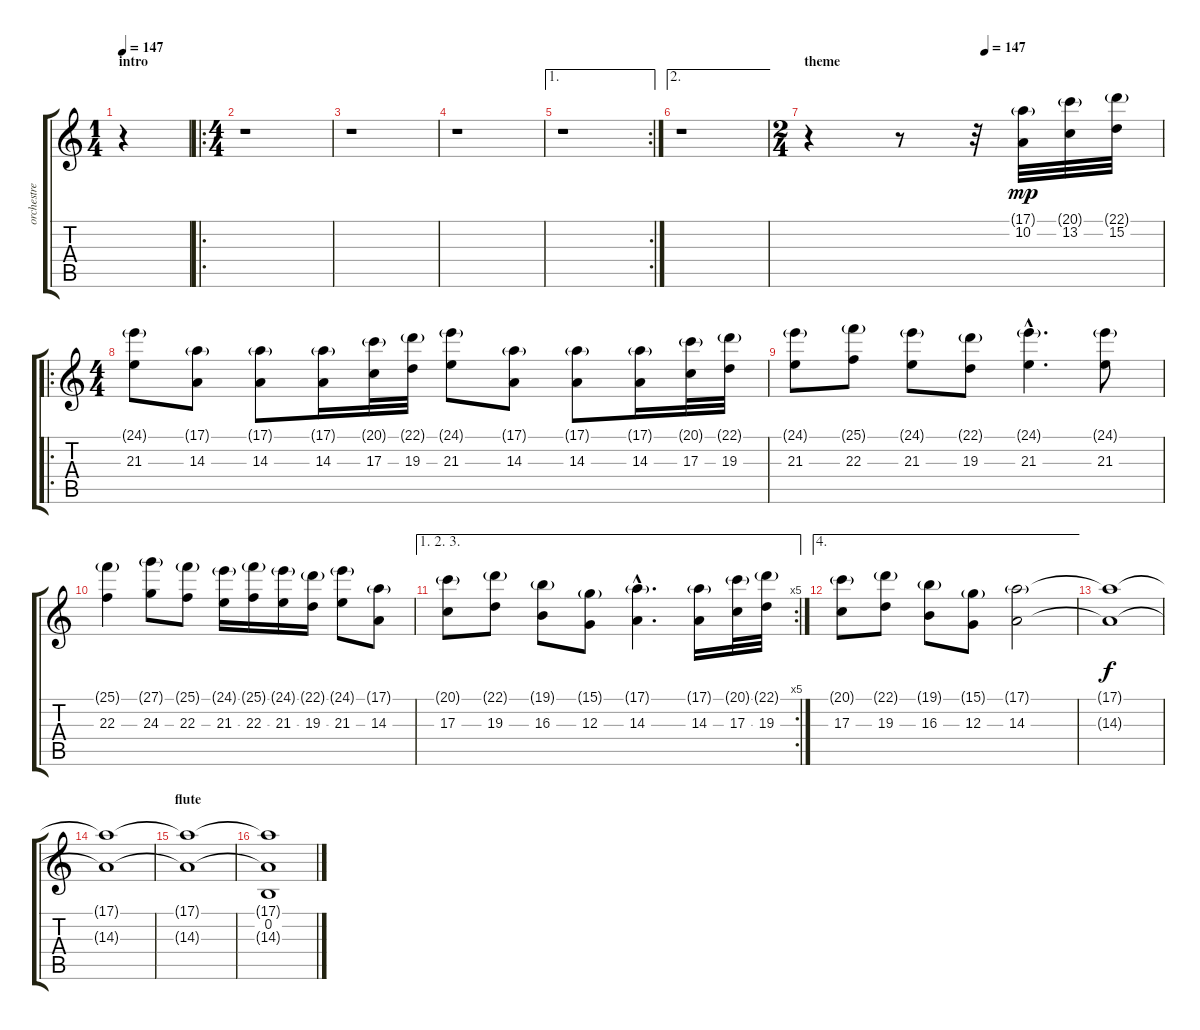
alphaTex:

\track ("orchestre" "orchestre") {instrument viola}
\staff {score tabs}
\tuning (E4 B3 G3 D3 A2 E2) {hide}
\ts (1 4)
\section ("" "intro")
\tempo 147
\tempo 105
\tempo 147
\clef g2
\ks c
r.4{dy mp instrument viola} |
\ro
\ts (4 4)
r.1 |
r.1 |
r.1 |
\ae 1
\rc 2
r.1 |
\ae 2
r.1 |
\ts (2 4)
\section ("" "theme")
\tempo (147 0.5)
r.4 r.8 r.32 (17.1{g} 10.2).32 (20.1{g} 13.2).32 (22.1{g} 15.2).32 |
\ro
\ts (4 4)
(24.1{g} 21.3).8 (17.1{g} 14.3).8 (17.1{g} 14.3).8 (17.1{g} 14.3).16 (20.1{g} 17.3).32 (22.1{g} 19.3).32 (24.1{g} 21.3).8 (17.1{g} 14.3).8 (17.1{g} 14.3).8 (17.1{g} 14.3).16 (20.1{g} 17.3).32 (22.1{g} 19.3).32 |
(24.1{g} 21.3).8 (25.1{g} 22.3).8 (24.1{g} 21.3).8 (22.1{g} 19.3).8 (24.1{g hac} 21.3{hac}).4{d} (24.1{g} 21.3).8 |
(25.1{g} 22.3).4 (27.1{g} 24.3).8 (25.1{g} 22.3).8 (24.1{g} 21.3).16 (25.1{g} 22.3).16 (24.1{g} 21.3).16 (22.1{g} 19.3).16 (24.1{g} 21.3).8 (17.1{g} 14.3).8 |
\ae (1 2 3)
\rc 5
(20.1{g} 17.3).8 (22.1{g} 19.3).8 (19.1{g} 16.3).8 (15.1{g} 12.3).8 (17.1{g hac} 14.3{hac}).4{d} (17.1{g} 14.3).16 (20.1{g} 17.3).32 (22.1{g} 19.3).32 |
\ae 4
(20.1{g} 17.3).8 (22.1{g} 19.3).8 (19.1{g} 16.3).8 (15.1{g} 12.3).8 (17.1{g} 14.3).2{volume 3} |
(17.1{t} 14.3{t}).1{dy f} |
(17.1{t} 14.3{t}).1 |
\section ("" "flute")
(17.1{t} 14.3{t}).1 |
(17.1{t} 0.2 14.3{t}).1
